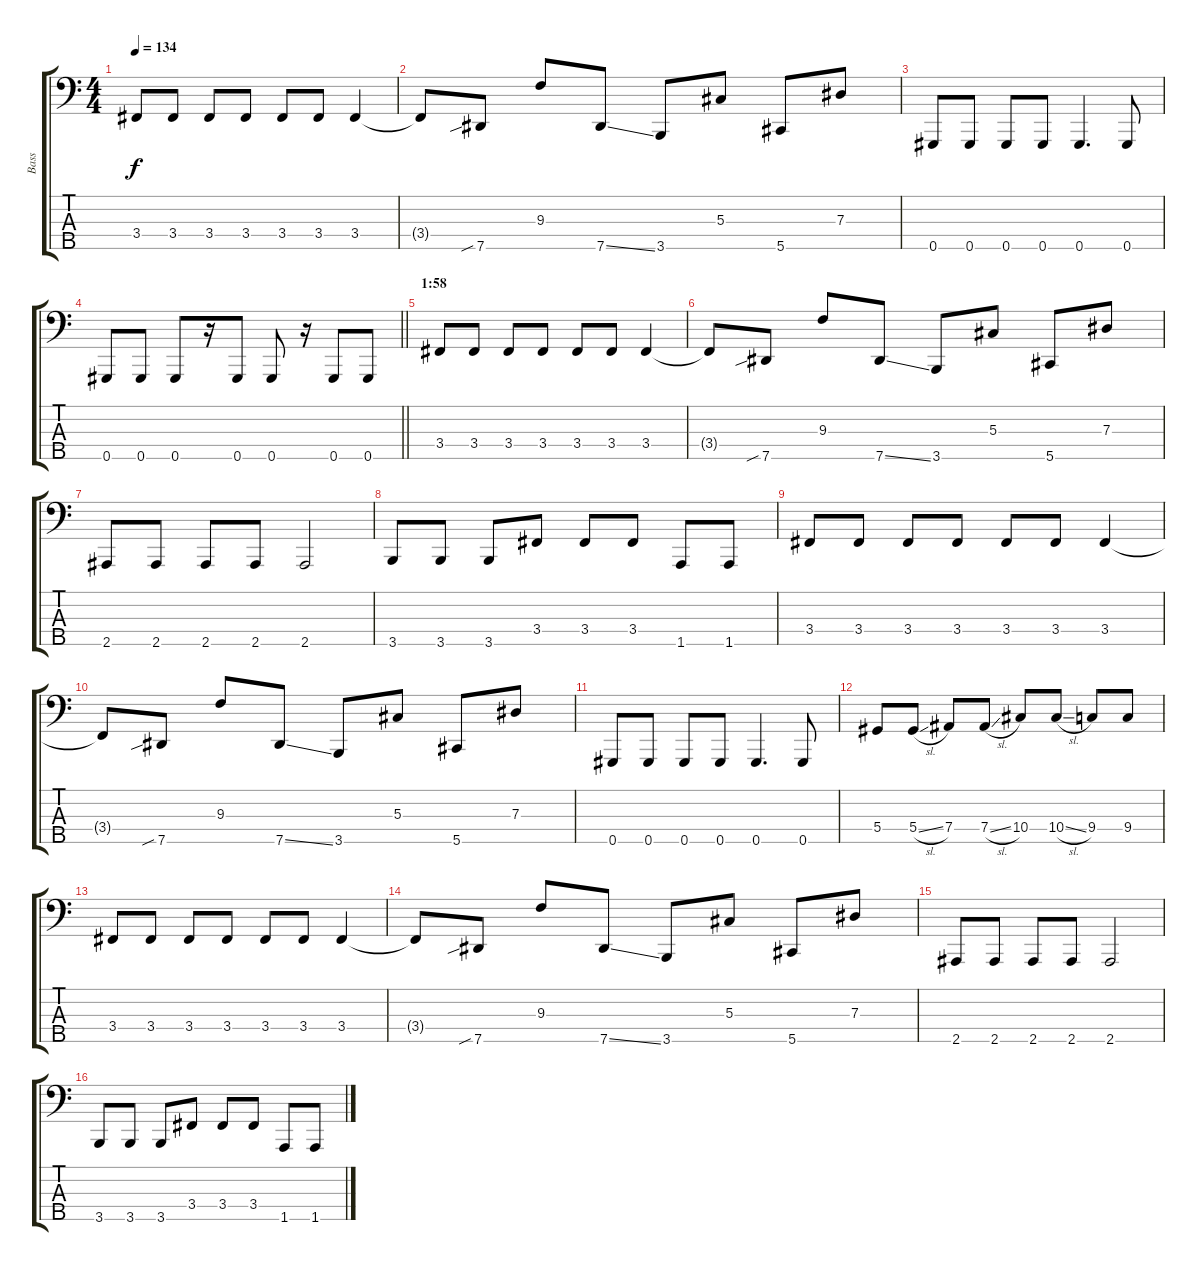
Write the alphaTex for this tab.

\track ("Bass" "Bass") {instrument electricbassfinger}
\staff {score tabs}
\tuning (Gb2 Db2 Ab1 Eb1 Ab0) {hide}
\ts (4 4)
\tempo 134
\clef f4
\ks c
3.4.8{dy f} 3.4.8 3.4.8 3.4.8 3.4.8 3.4.8 3.4.4 |
3.4{t}.8 7.5{sib}.8 9.3.8 7.5{ss}.8 3.5.8 5.3.8 5.5.8 7.3.8 |
0.5.8 0.5.8 0.5.8 0.5.8 0.5.4{d} 0.5.8 |
\barLineRight lightlight
0.5.8 0.5.8 0.5.8 r.16 0.5.8 0.5.8 r.16 0.5.8 0.5.8 |
\section ("" "1:58")
3.4.8 3.4.8 3.4.8 3.4.8 3.4.8 3.4.8 3.4.4 |
3.4{t}.8 7.5{sib}.8 9.3.8 7.5{ss}.8 3.5.8 5.3.8 5.5.8 7.3.8 |
2.5.8 2.5.8 2.5.8 2.5.8 2.5.2 |
3.5.8 3.5.8 3.5.8 3.4.8 3.4.8 3.4.8 1.5.8 1.5.8 |
3.4.8 3.4.8 3.4.8 3.4.8 3.4.8 3.4.8 3.4.4 |
3.4{t}.8 7.5{sib}.8 9.3.8 7.5{ss}.8 3.5.8 5.3.8 5.5.8 7.3.8 |
0.5.8 0.5.8 0.5.8 0.5.8 0.5.4{d} 0.5.8 |
5.4.8 5.4{sl}.8 7.4.8 7.4{sl}.8 10.4.8 10.4{sl}.8 9.4.8 9.4.8 |
3.4.8 3.4.8 3.4.8 3.4.8 3.4.8 3.4.8 3.4.4 |
3.4{t}.8 7.5{sib}.8 9.3.8 7.5{ss}.8 3.5.8 5.3.8 5.5.8 7.3.8 |
2.5.8 2.5.8 2.5.8 2.5.8 2.5.2 |
3.5.8 3.5.8 3.5.8 3.4.8 3.4.8 3.4.8 1.5.8 1.5.8
